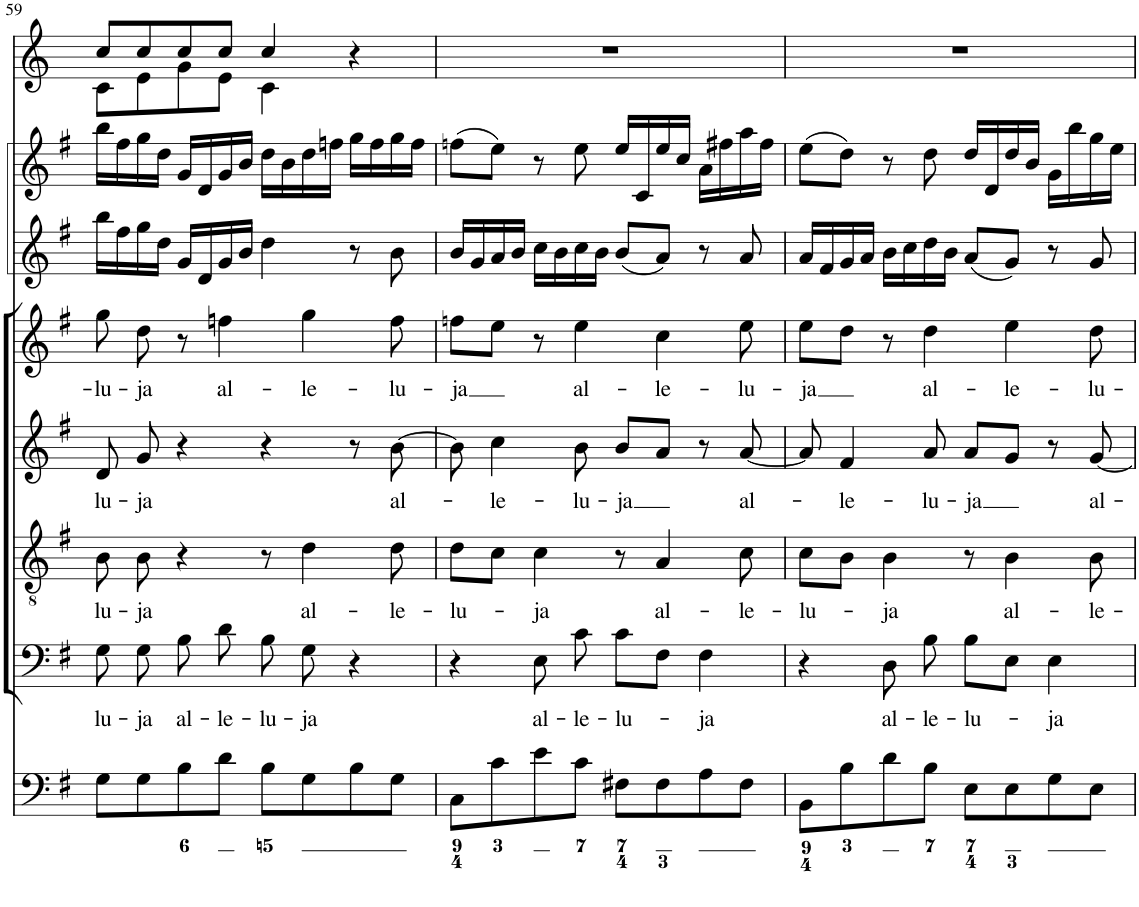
**kern	**kern	**text	**kern	**text	**kern	**text	**kern	**text	**kern	**kern	**kern
*part8	*part7	*part7	*part6	*part6	*part5	*part5	*part4	*part4	*part3	*part2	*part1
*staff8	*staff7	*staff7	*staff6	*staff6	*staff5	*staff5	*staff4	*staff4	*staff3	*staff2	*staff1
*I"Organ	*I"Voice	*	*I"Tenor	*	*I"Alto	*	*I"Voice	*	*I"Violin	*I"Violini	*I"Corni in G
*	*	*	*	*	*	*	*	*	*I'Vln	*I'Vln	*
!!LO:PB:g=z
*clefF4	*clefF4	*	*clefGv2	*	*clefG2	*	*clefG2	*	*clefG2	*clefG2	*clefG2
*	*	*	*	*	*	*	*	*	*	*	*Trd3c5
*k[f#]	*k[f#]	*	*k[f#]	*	*k[f#]	*	*k[f#]	*	*k[f#]	*k[f#]	*k[]
*M4/4	*M4/4	*	*M4/4	*	*M4/4	*	*M4/4	*	*M4/4	*M4/4	*M4/4
*met(c)	*met(c)	*	*met(c)	*	*met(c)	*	*met(c)	*	*met(c)	*met(c)	*met(c)
=59	=59	=59	=59	=59	=59	=59	=59	=59	=59	=59	=59
!	!	!LO:LY:b	!	!LO:LY:b	!	!LO:LY:b	!	!LO:LY:b	!	!	!
*	*	*	*	*	*	*	*	*	*	*	*^
8G\L	8G\	lu-	8B\	lu-	8d/	lu-	8gg\	-lu-	16bb\LL	16bb\LL	8cc/L	8c\L
.	.	.	.	.	.	.	.	.	16ff#\	16ff#\	.	.
!	!	!LO:LY:b	!	!LO:LY:b	!	!LO:LY:b	!	!LO:LY:b	!	!	!	!
8G\	8G\	-ja	8B\	-ja	8g/	-ja	8dd\	-ja	16gg\	16gg\	8cc/	8e\
.	.	.	.	.	.	.	.	.	16dd\JJ	16dd\JJ	.	.
!	!	!LO:LY:b	!	!	!	!	!	!	!	!	!	!
8B\	8B\	al-	4r	.	4r	.	8r	.	16g/LL	16g/LL	8cc/	8g\
.	.	.	.	.	.	.	.	.	16d/	16d/	.	.
!	!	!LO:LY:b	!	!	!	!	!	!LO:LY:b	!	!	!	!
8d\J	8d\	-le-	.	.	.	.	4ffn\	al-	16g/	16g/	8cc/J	8e\J
.	.	.	.	.	.	.	.	.	16b/JJ	16b/JJ	.	.
!	!	!LO:LY:b	!	!	!	!	!	!	!	!	!	!
8B\L	8B\	-lu-	8r	.	4r	.	.	.	4dd\	16dd\LL	4cc/	4c\
.	.	.	.	.	.	.	.	.	.	16b\	.	.
!	!	!LO:LY:b	!	!LO:LY:b	!	!	!	!LO:LY:b	!	!	!	!
8G\	8G\	-ja	4d\	al-	.	.	4gg\	-le-	.	16dd\	.	.
.	.	.	.	.	.	.	.	.	.	16ffn\JJ	.	.
8B\	4r	.	.	.	8r	.	.	.	8r	16gg\LL	4r	4ryy
.	.	.	.	.	.	.	.	.	.	16ff\	.	.
!	!	!	!	!LO:LY:b	!	!LO:LY:b	!	!LO:LY:b	!	!	!	!
8G\J	.	.	8d\	-le-	[8b\	al-	8ff\	-lu-	8b\	16gg\	.	.
.	.	.	.	.	.	.	.	.	.	16ff\JJ	.	.
*	*	*	*	*	*	*	*	*	*	*	*v	*v
=60	=60	=60	=60	=60	=60	=60	=60	=60	=60	=60	=60
!	!	!	!	!LO:LY:b	!	!	!	!LO:LY:b	!	!	!
8C\L	4r	.	8d\L	-lu-	8b\]	.	8ffn\L	-ja	16b/LL	(8ffn\L	1r
.	.	.	.	.	.	.	.	.	16g/	.	.
!	!	!	!	!	!	!LO:LY:b	!	!	!	!	!
8c\	.	.	8c\J	.	4cc\	-le-	8ee\J	.	16a/	8ee\J)	.
.	.	.	.	.	.	.	.	.	16b/JJ	.	.
!	!	!LO:LY:b	!	!LO:LY:b	!	!	!	!	!	!	!
8e\	8E\	al-	4c\	-ja	.	.	8r	.	16cc\LL	8r	.
.	.	.	.	.	.	.	.	.	16b\	.	.
!	!	!LO:LY:b	!	!	!	!LO:LY:b	!	!LO:LY:b	!	!	!
8c\J	8c\	-le-	.	.	8b\	-lu-	4ee\	al-	16cc\	8ee\	.
.	.	.	.	.	.	.	.	.	16b\JJ	.	.
!	!	!LO:LY:b	!	!	!	!LO:LY:b	!	!	!	!	!
8F#X\L	8c\L	-lu-	8r	.	8b/L	-ja	.	.	(8b/L	16ee/LL	.
.	.	.	.	.	.	.	.	.	.	16c/	.
!	!	!	!	!LO:LY:b	!	!	!	!LO:LY:b	!	!	!
8F#\	8F#\J	.	4A/	al-	8a/J	.	4cc\	-le-	8a/J)	16ee/	.
.	.	.	.	.	.	.	.	.	.	16cc/JJ	.
!	!	!LO:LY:b	!	!	!	!	!	!	!	!	!
8A\	4F#\	-ja	.	.	8r	.	.	.	8r	16a\LL	.
.	.	.	.	.	.	.	.	.	.	16ff#X\	.
!	!	!	!	!LO:LY:b	!	!LO:LY:b	!	!LO:LY:b	!	!	!
8F#\J	.	.	8c\	-le-	[8a/	al-	8ee\	-lu-	8a/	16aa\	.
.	.	.	.	.	.	.	.	.	.	16ff#\JJ	.
=61	=61	=61	=61	=61	=61	=61	=61	=61	=61	=61	=61
!	!	!	!	!LO:LY:b	!	!	!	!LO:LY:b	!	!	!
8BB\L	4r	.	8c\L	-lu-	8a/]	.	8ee\L	-ja	16a/LL	(8ee\L	1r
.	.	.	.	.	.	.	.	.	16f#/	.	.
!	!	!	!	!	!	!LO:LY:b	!	!	!	!	!
8B\	.	.	8B\J	.	4f#/	-le-	8dd\J	.	16g/	8dd\J)	.
.	.	.	.	.	.	.	.	.	16a/JJ	.	.
!	!	!LO:LY:b	!	!LO:LY:b	!	!	!	!	!	!	!
8d\	8D\	al-	4B\	-ja	.	.	8r	.	16b\LL	8r	.
.	.	.	.	.	.	.	.	.	16cc\	.	.
!	!	!LO:LY:b	!	!	!	!LO:LY:b	!	!LO:LY:b	!	!	!
8B\J	8B\	-le-	.	.	8a/	-lu-	4dd\	al-	16dd\	8dd\	.
.	.	.	.	.	.	.	.	.	16b\JJ	.	.
!	!	!LO:LY:b	!	!	!	!LO:LY:b	!	!	!	!	!
8E\L	8B\L	-lu-	8r	.	8a/L	-ja	.	.	(8a/L	16dd/LL	.
.	.	.	.	.	.	.	.	.	.	16d/	.
!	!	!	!	!LO:LY:b	!	!	!	!LO:LY:b	!	!	!
8E\	8E\J	.	4B\	al-	8g/J	.	4ee\	-le-	8g/J)	16dd/	.
.	.	.	.	.	.	.	.	.	.	16b/JJ	.
!	!	!LO:LY:b	!	!	!	!	!	!	!	!	!
8G\	4E\	-ja	.	.	8r	.	.	.	8r	16g\LL	.
.	.	.	.	.	.	.	.	.	.	16bb\	.
!	!	!	!	!LO:LY:b	!	!LO:LY:b	!	!LO:LY:b	!	!	!
8E\J	.	.	8B\	-le-	[8g/	al-	8dd\	-lu-	8g/	16gg\	.
.	.	.	.	.	.	.	.	.	.	16ee\JJ	.
=	=	=	=	=	=	=	=	=	=	=	=
*-	*-	*-	*-	*-	*-	*-	*-	*-	*-	*-	*-
